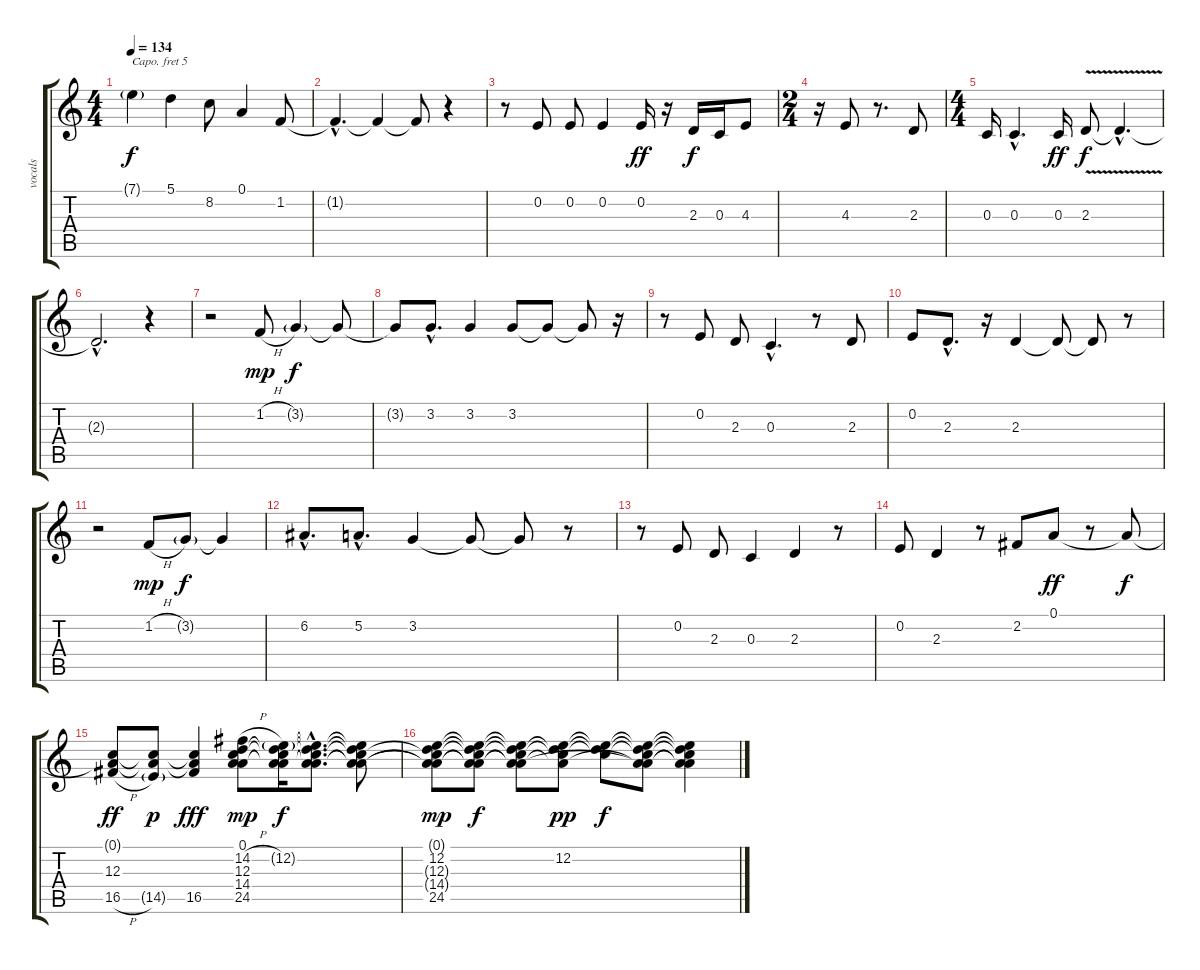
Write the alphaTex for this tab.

\track ("vocals" "vocals") {instrument flute}
\staff {score tabs}
\capo 5
\tuning (E4 B3 G3 D3 A2 E2) {hide}
\ts (4 4)
\tempo 134
\clef g2
\ks c
7.1{g}.4{dy f} 5.1.4 8.2.8 0.1.4 1.2.8 |
1.2{hac t}.4{d volume 14} 1.2{t}.4{volume 0} 1.2{t}.8 r.4 |
r.8 0.2.8{volume 16} 0.2.8 0.2.4 0.2.16{dy ff} r.16 2.3.16{dy f} 0.3.16 4.3.8 |
\ts (2 4)
r.16 4.3.8 r.8{d} 2.3.8 |
\ts (4 4)
0.3.16 0.3{hac}.4{d} 0.3.16{dy ff} 2.3{v}.8{dy f volume 13} 2.3{hac t}.4{d} |
2.3{hac t}.2{d volume 6} r.4 |
r.2 1.2{h}.8{dy mp volume 16} 3.2{g}.4{dy f volume 14} 3.2{t}.8{volume 16} |
3.2{t}.8{volume 12} 3.2{hac}.8{d volume 16} 3.2.4{volume 15} 3.2.8{volume 16} 3.2{t}.8{volume 15} 3.2{t}.8{volume 12} r.16 |
r.8 0.2.8{volume 16} 2.3.8 0.3{hac}.4{d} r.8 2.3.8 |
0.2.8 2.3{hac}.8{d} r.16 2.3.4 2.3{t}.8{volume 15} 2.3{t}.8{volume 12} r.8 |
r.2 1.2{h}.8{dy mp volume 16} 3.2{g}.8{dy f volume 14} 3.2{t}.4{volume 16} |
6.2{hac}.8{d volume 15} 5.2{hac}.8{d volume 16} 3.2.4 3.2{t}.8{volume 15} 3.2{t}.8{volume 0} r.8 |
r.8 0.2.8{volume 16} 2.3.8 0.3.4 2.3.4 r.8 |
0.2.8 2.3.4 r.8 2.2.8 0.1.8{dy ff volume 12} r.8{volume 13} 0.1{t}.8{dy f} |
(0.1{t} 12.3 16.5{h}).8{dy ff volume 11} (0.1{t} 12.3{t} 14.5{g}).8{dy p} (0.1{t} 12.3{t} 16.5).4{dy fff} (0.1 14.2{h} 12.3 14.4 24.5).8{dy mp volume 11} (0.1{t} 12.2{g} 12.3{t} 14.4{t} 24.5{t}).16{dy f} (0.1{hac t} 12.2{hac t} 12.3{hac t} 14.4{hac t} 24.5{hac t}).8{d} (0.1{t} 12.2{t} 12.3{t} 14.4{t} 24.5{t}).8{volume 12} |
(0.1{t} 12.2 12.3{t} 14.4{t} 24.5).8{dy mp} (0.1{t} 12.2{t} 12.3{t} 14.4{t} 24.5{t}).8{dy f} (0.1{t} 12.2{t} 12.3{t} 14.4{t} 24.5{t}).8{volume 11} (12.2 12.3{t} 14.4{t} 24.5{t}).8{dy pp volume 6} (12.2{t} 12.3{t} 24.5{t}).8{dy f} (0.1{t} 12.2{t} 12.3{t} 14.4{t} 24.5{t}).8 (0.1{t} 12.2{t} 12.3{t} 14.4{t} 24.5{t}).4
